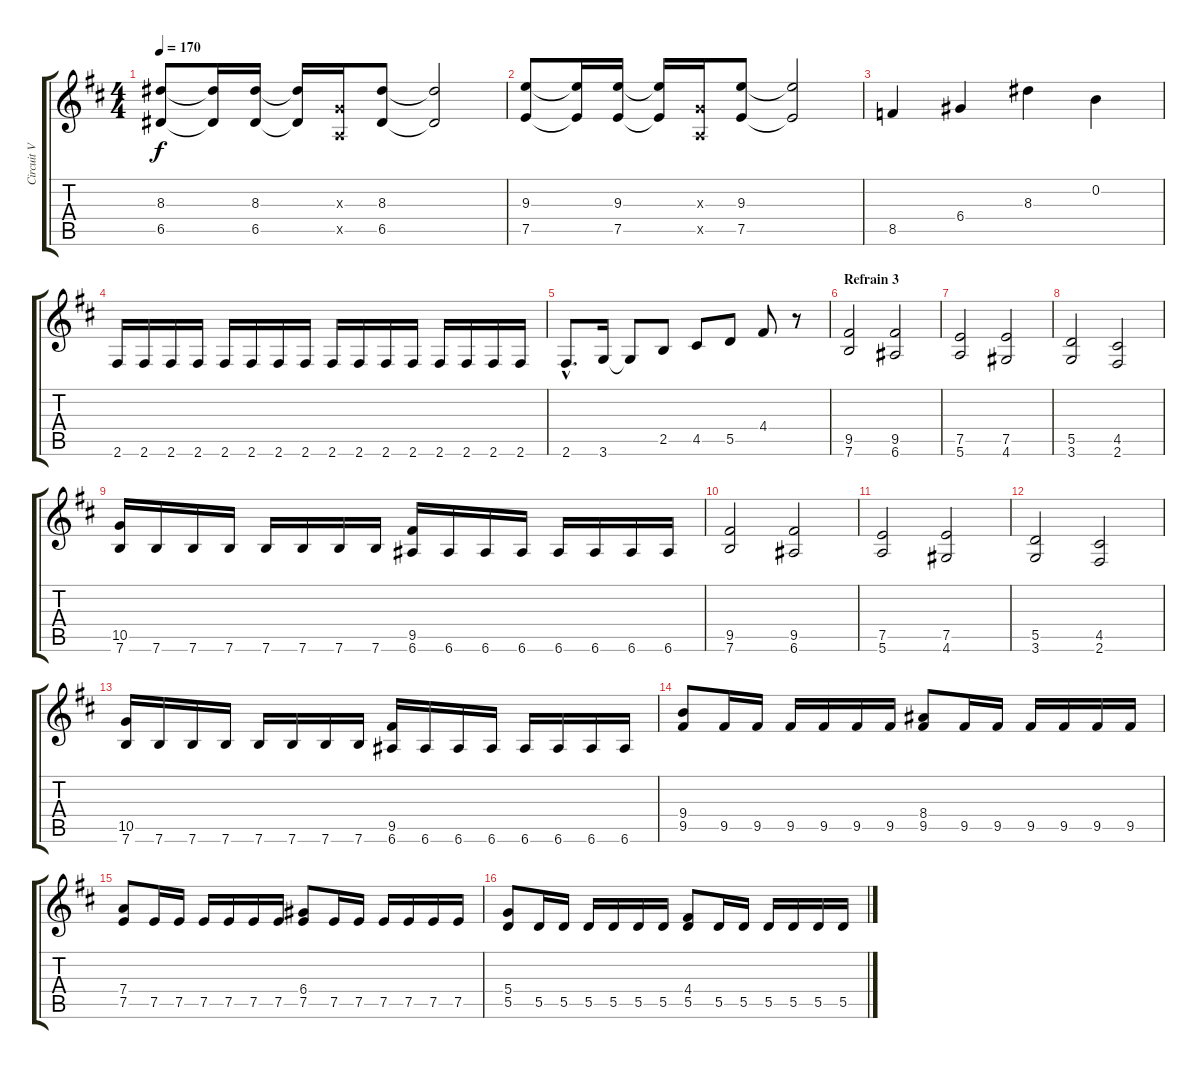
\track ("Circuit V Panther" "Circuit V ") {instrument overdrivenguitar}
\staff {score tabs}
\tuning (E4 B3 G3 D3 A2 E2) {hide}
\ts (4 4)
\tempo 170
\clef g2
\ks d
(8.3 6.5).8{dy f} (8.3{t} 6.5{t}).16 (8.3 6.5).16 (8.3{t} 6.5{t}).16 (0.3{x} 0.5{x}).16 (8.3 6.5).8 (8.3{t} 6.5{t}).2 |
(9.3 7.5).8 (9.3{t} 7.5{t}).16 (9.3 7.5).16 (9.3{t} 7.5{t}).16 (0.3{x} 0.5{x}).16 (9.3 7.5).8 (9.3{t} 7.5{t}).2 |
8.5.4 6.4.4 8.3.4 0.2.4 |
2.6.16 2.6.16 2.6.16 2.6.16 2.6.16 2.6.16 2.6.16 2.6.16 2.6.16 2.6.16 2.6.16 2.6.16 2.6.16 2.6.16 2.6.16 2.6.16 |
2.6{hac}.8{d} 3.6.16 3.6{t}.8 2.5.8 4.5.8 5.5.8 4.4.8 r.8 |
\section ("" "Refrain 3")
(9.5 7.6).2 (9.5 6.6).2 |
(7.5 5.6).2 (7.5 4.6).2 |
(5.5 3.6).2 (4.5 2.6).2 |
(10.5 7.6).16 7.6.16 7.6.16 7.6.16 7.6.16 7.6.16 7.6.16 7.6.16 (9.5 6.6).16 6.6.16 6.6.16 6.6.16 6.6.16 6.6.16 6.6.16 6.6.16 |
(9.5 7.6).2 (9.5 6.6).2 |
(7.5 5.6).2 (7.5 4.6).2 |
(5.5 3.6).2 (4.5 2.6).2 |
(10.5 7.6).16 7.6.16 7.6.16 7.6.16 7.6.16 7.6.16 7.6.16 7.6.16 (9.5 6.6).16 6.6.16 6.6.16 6.6.16 6.6.16 6.6.16 6.6.16 6.6.16 |
(9.4 9.5).8 9.5.16 9.5.16 9.5.16 9.5.16 9.5.16 9.5.16 (8.4 9.5).8 9.5.16 9.5.16 9.5.16 9.5.16 9.5.16 9.5.16 |
(7.4 7.5).8 7.5.16 7.5.16 7.5.16 7.5.16 7.5.16 7.5.16 (6.4 7.5).8 7.5.16 7.5.16 7.5.16 7.5.16 7.5.16 7.5.16 |
(5.4 5.5).8 5.5.16 5.5.16 5.5.16 5.5.16 5.5.16 5.5.16 (4.4 5.5).8 5.5.16 5.5.16 5.5.16 5.5.16 5.5.16 5.5.16
